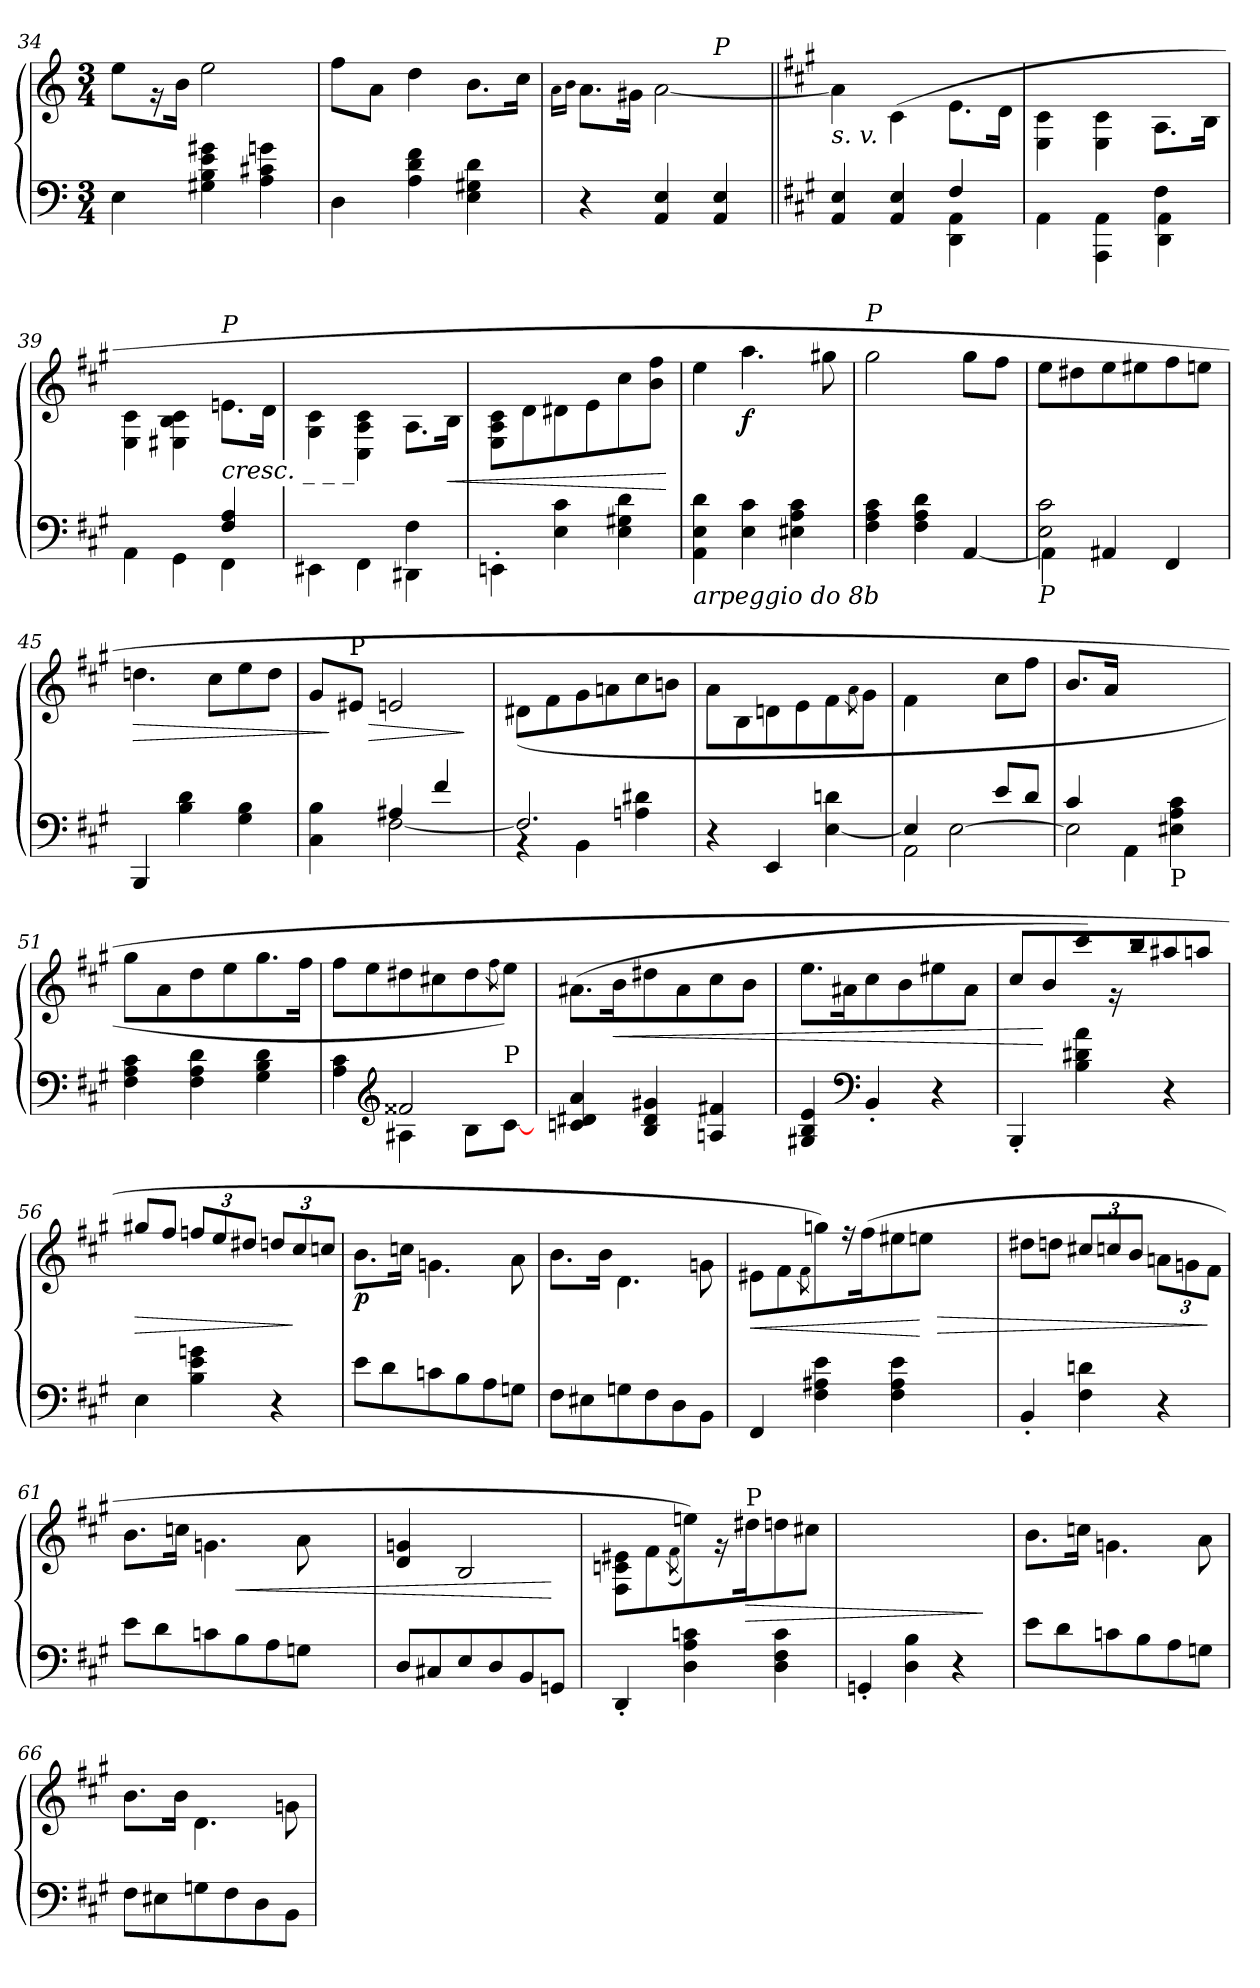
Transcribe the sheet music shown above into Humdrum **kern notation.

**kern	**kern	**dynam
*part1	*part1	*part1
*staff2	*staff1	*staff1/2
*clefF4	*clefG2	*
*k[]	*k[]	*
*M3/4	*M3/4	*
=34	=34	=34
*	*^	*
4E\	2.ryy	8ee\L	.
.	.	16r	.
.	.	16b\Jk	.
4G#X\ 4B\ 4e\ 4g#X\	.	2ee\	.
4A\ 4c#X\ 4gn\	.	.	.
=35	=35	=35	=35
4D\	2.ryy	8ff\L	.
.	.	8a\J	.
4A\ 4d\ 4f\	.	4dd\	.
4E\ 4G#X\ 4d\	.	8.b\L	.
.	.	16cc\Jk	.
=36	=36	=36	=36
.	.	16qa\LL	.
.	.	16qb\JJ	.
*	*	*^	*
4r	2.ryy	8.a\L	2ryy	.
.	.	16g#X\Jk	.	.
4AA/ 4E/	.	[2a\	.	.
!	!	!	!LO:TX:a:i:t=P	!
4AA/ 4E/	.	.	4ryy	.
*	*v	*v	*v	*
=37||	=37||	=37||
*k[f#c#g#]	*k[f#c#g#]	*
*^	*^	*
*	*	*	*^	*
!	!	!LO:TX:b:i:t=s. v.	!	!	!
*	*	*	*v	*v	*
4AA/ 4E/	2ryy	2.ryy	4a\]	.
4AA/ 4E/	.	.	(>4c#\	.
4F#/	4DD\ 4AA\	.	8.e\L	.
.	.	.	16d\Jk	.
=38	=38	=38	=38	=38
2ryy	4AA\	2.ryy	4E\ 4c#\	.
.	4AAA\ 4AA\	.	4E\ 4c#\	.
4F#\	4DD\ 4AA\	.	8.A\L	.
.	.	.	16B\Jk	.
!!LO:LB:g=z	!!
=39	=39	=39	=39	=39
2ryy	4AA\	2.ryy	4E\ 4c#\	.
.	4GG#\	.	4E#X\ 4B\ 4c#\	.
!	!	!	!LO:TX:b:i:t=cresc. _ _ _	!
!	!	!	!LO:TX:a:i:t=P	!
4F#/ 4A/	4FF#\	.	8.en\L	.
.	.	.	16d\Jk	.
=40	=40	=40	=40	=40
2ryy	4EE#X\	2.ryy	4G#\ 4c#\	.
.	4FF#\	.	4C#\ 4A\ 4c#\	.
4F#\	4DD#X\	.	8.A\L	.
!	!	!	!	!LO:HP:b
.	.	.	16B\Jk	<
*v	*v	*	*	*
=41	=41	=41	=41
4EEn'\	2.ryy	8E\ 8A\ 8c#\L	.
.	.	8d\	.
4E\ 4c#\	.	8d#X\	.
.	.	8e\	.
4E\ 4G#X\ 4d\	.	8cc#\	.
.	.	8b\ 8ff#\J	.
*	*v	*v	*
.	.	[
=42	=42	=42
*	*^	*
!LO:TX:b:i:t=arpeggio do 8b	!	!	!
4AA\ 4E\ 4d\	2.ryy	4ee\	.
!	!	!	!LO:DY:b
4E\ 4c#\	.	4.aa\	f
4E#X\ 4A\ 4c#\	.	.	.
.	.	8gg#X\	.
=43	=43	=43	=43
!	!LO:TX:a:i:t=P	!	!
4F#\ 4A\ 4c#\	2.ryy	2gg#\	.
4F#\ 4A\ 4d\	.	.	.
[4AA/	.	8gg#\L	.
.	.	8ff#\J	.
=44	=44	=44	=44
*^	*	*	*
!LO:TX:b:i:t=P	!	!	!	!
2E\ 2c#\	4AA\]	2.ryy	8ee\L	.
.	.	.	8dd#X\	.
.	4AA#X/	.	8ee\	.
.	.	.	8ee#X\	.
4ryy	4FF#/	.	8ff#\	.
.	.	.	8een\J	.
*v	*v	*	*	*
=45	=45	=45	=45
!	!	!	!LO:HP:b
4BBB/	2.ryy	4.ddn\	>
4B\ 4d\	.	.	.
.	.	8cc#\L	.
4G#\ 4B\	.	8ee\	.
.	.	8dd\J	.
!!LO:LB:g=z
=46	=46	=46	=46
*^	*^	*^	*
4ryy	4C#\ 4B\	8g#/L	8ryy	2ryy	16ryy	.
.	.	.	.	.	16ryy	]
!	!	!LO:TX:a:t=P	!	!	!	!
.	.	8e#X/J	16ryy	.	8ryy	.
!	!	!	!	!	!	!LO:HP:b
.	.	.	16ryy	.	.	>
4A#X/	[2F#\	2en/	4ryy	.	4ryy	.
4f#/	.	.	4ryy	8ryy	4ryy	.
.	.	.	.	8ryy	.	]
*	*	*	*v	*v	*v	*
=47	=47	=47	=47	=47
2.F#/]	4rBB	2.ryy	(>8d#X\L	.
.	.	.	8f#\	.
.	4BB\	.	8g#\	.
.	.	.	8an\	.
.	4An\ 4d#X\	.	8cc#\	.
.	.	.	8bn\J	.
*v	*v	*	*	*
=48	=48	=48	=48
4r	2.ryy	8a\L	.
.	.	8B\	.
4EE/	.	8dn\	.
.	.	8e\	.
[4E\ 4dn\	.	8f#\	.
.	.	8qa\	.
.	.	8g#\J	.
=49	=49	=49	=49
*^	*	*	*
4E/]	2AA\	2.ryy	4f#\	.
[2E\	.	.	4ryy	.
.	8e/L	.	8cc#\L	.
.	8d/J	.	8ff#\J	.
=50	=50	=50	=50	=50
4c#/	2En\]	8.b/L	2ryy	.
.	.	16a/Jk	.	.
4AA\	.	2ryy	.	.
!LO:TX:b:t=P	!	!	!	!
4E#X\ 4A\ 4c#\	4ryy	.	8ryy	.
.	.	.	8ryy	.
*v	*v	*	*	*
=51	=51	=51	=51
4F#\ 4A\ 4c#\	2.ryy	8gg#\L	.
.	.	8a\	.
4F#\ 4A\ 4d\	.	8dd\	.
.	.	8ee\	.
4G#\ 4B\ 4d\	.	8.gg#\	.
.	.	16ff#\Jk	.
!!LO:LB:g=z	!!
=52	=52	=52	=52
*^	*	*	*
4rbyy	4A\ 4c#\	2.ryy	8ff#\L	.
.	.	.	8ee\	.
*clefG2	*	*	*	*
2f##X/	4A#X\	.	8dd#X\	.
.	.	.	8cc#X\	.
.	8B\L	.	8dd#\	.
.	.	.	8qff#\	.
!	!LO:TX:a:t=P	!	!	!
.	[8c#\J	.	8ee\J)	.
=53	=53	=53	=53	=53
!LO:TX:b:t=P	!	!	!	!
*v	*v	*	*	*
4cn/ 4d#X/ 4a/	2.ryy	(>8.a#X\L	.
!	!	!	!LO:HP:b
.	.	16b\K	<
4B/ 4d#/ 4g#X/	.	8dd#X\	.
.	.	8a#\	.
4An/ 4f#X/	.	8cc#\	.
.	.	8b\J	.
=54	=54	=54	=54
4G#X/ 4B/ 4e/	2.ryy	8.ee\L	.
.	.	16a#X\K	.
*clefF4	*	*	*
4BB'/	.	8cc#\	.
.	.	8b\	.
4r	.	8ee#X\	.
.	.	8a#\J	.
=55	=55	=55	=55
4BBB'/	2.ryy	8cc#/L	.
.	.	8b/	[
4B\ 4d#X\ 4a\	.	8ccc#/)	.
.	.	16r	.
.	.	16bb/K	.
4r	.	8aa#X/	.
.	.	8aan/J	.
=56	=56	=56	=56
!	!	!	!LO:HP:b
4E\	2.ryy	8gg#X/L	>
.	.	8ff#/J	.
*	*	*Xbrackettup	*
4B\ 4e\ 4gn\	.	12ffn/L	.
.	.	12ee/	.
.	.	12dd#X/J	.
4r	.	12ddn/L	.
.	.	12cc#/	]
.	.	12ccn/J	.
!!LO:LB:g=z	!!
=57	=57	=57	=57
!	!	!	!LO:DY:b
8e\L	2.ryy	8.b\L	p
8d\	.	.	.
.	.	16ccn\Jk	.
8cn\	.	4.gn\	.
8B\	.	.	.
8A\	.	.	.
8Gn\J	.	8a\	.
=58	=58	=58	=58
8F#\L	2.ryy	8.b\L	.
8E#X\	.	.	.
.	.	16b\Jk	.
8Gn\	.	4.d\	.
8F#\	.	.	.
8D\	.	.	.
8BB\J	.	8gn\	.
=59	=59	=59	=59
!	!	!	!LO:HP:b
*	*	*^	*
4FF#/	4ryy	4ryy	8e#X\L	<
.	.	.	8f#\	.
.	.	.	8qf#\	.
4F#\ 4A#X\ 4e\	4ryy	4ryy	8ggn\)	.
.	.	.	16r	.
.	.	.	(>16ff#\K	.
4F#\ 4A#\ 4e\	8ryy	8ryy	8ee#X\	.
.	8ryy	16ryy	8een\J	[
!	!	!	!	!LO:HP:b
.	.	16ryy	.	>
4ryy	4ryy	4ryy	4ryy	.
*	*	*v	*v	*
=60	=60	=60	=60
4BB'/	2.ryy	8dd#X\L	.
.	.	8ddn\J	.
4F#\ 4dn\	.	12cc#X/L	.
.	.	12ccn/	.
.	.	12b/J	.
4r	.	12an\L	.
.	.	12gn\	.
.	.	12f#\J	]
!!LO:PB:g=z	!!
=61	=61	=61	=61
8e\L	4ryy	8.b\L	.
8d\	.	.	.
.	.	16ccn\Jk	.
8cn\	8ryy	4.gn\	.
!	!	!	!LO:HP:b
8B\	8ryy	.	<
8A\	4ryy	.	.
8Gn\J	.	8a\	.
4ryy	4ryy	4ryy	.
=62	=62	=62	=62
8D/L	4d/ 4gn/	2ryy	.
8C#X/	.	.	.
8E/	2B/	.	.
8D/	.	.	.
8BB/	.	8ryy	.
8GGn/J	.	8ryy	[
=63	=63	=63	=63
4DD'/	2.ryy	8F#\ 8cn\ 8e#X\L	.
.	.	8f#\	.
.	.	(<8qf#\	.
4D\ 4A\ 4cn\	.	8een\))	.
.	.	16r	.
!	!	!LO:TX:a:t=P	!
!	!	!	!LO:HP:b
.	.	16dd#X\K	>
4D\ 4F#\ 4c\	.	8ddn\	.
.	.	8cc#X\J	.
=64	=64	=64	=64
4GGn'/	2.ryy	2ryy	.
4D\ 4B\	.	.	.
4r	.	8ryy	.
.	.	8ryy	]
=65	=65	=65	=65
8e\L	2.ryy	8.b\L	.
8d\	.	.	.
.	.	16ccn\Jk	.
8cn\	.	4.gn\	.
8B\	.	.	.
8A\	.	.	.
8Gn\J	.	8a\	.
!!LO:LB:g=z	!!
=66	=66	=66	=66
8F#\L	8ryy	8.b\L	.
8E#X\	8ryy	.	.
.	.	16b\Jk	.
8Gn\	4ryy	4.d\	.
8F#\	.	.	.
8D\	4ryy	.	.
8BB\J	.	8gn\	.
*	*v	*v	*
=	=	=
*-	*-	*-
